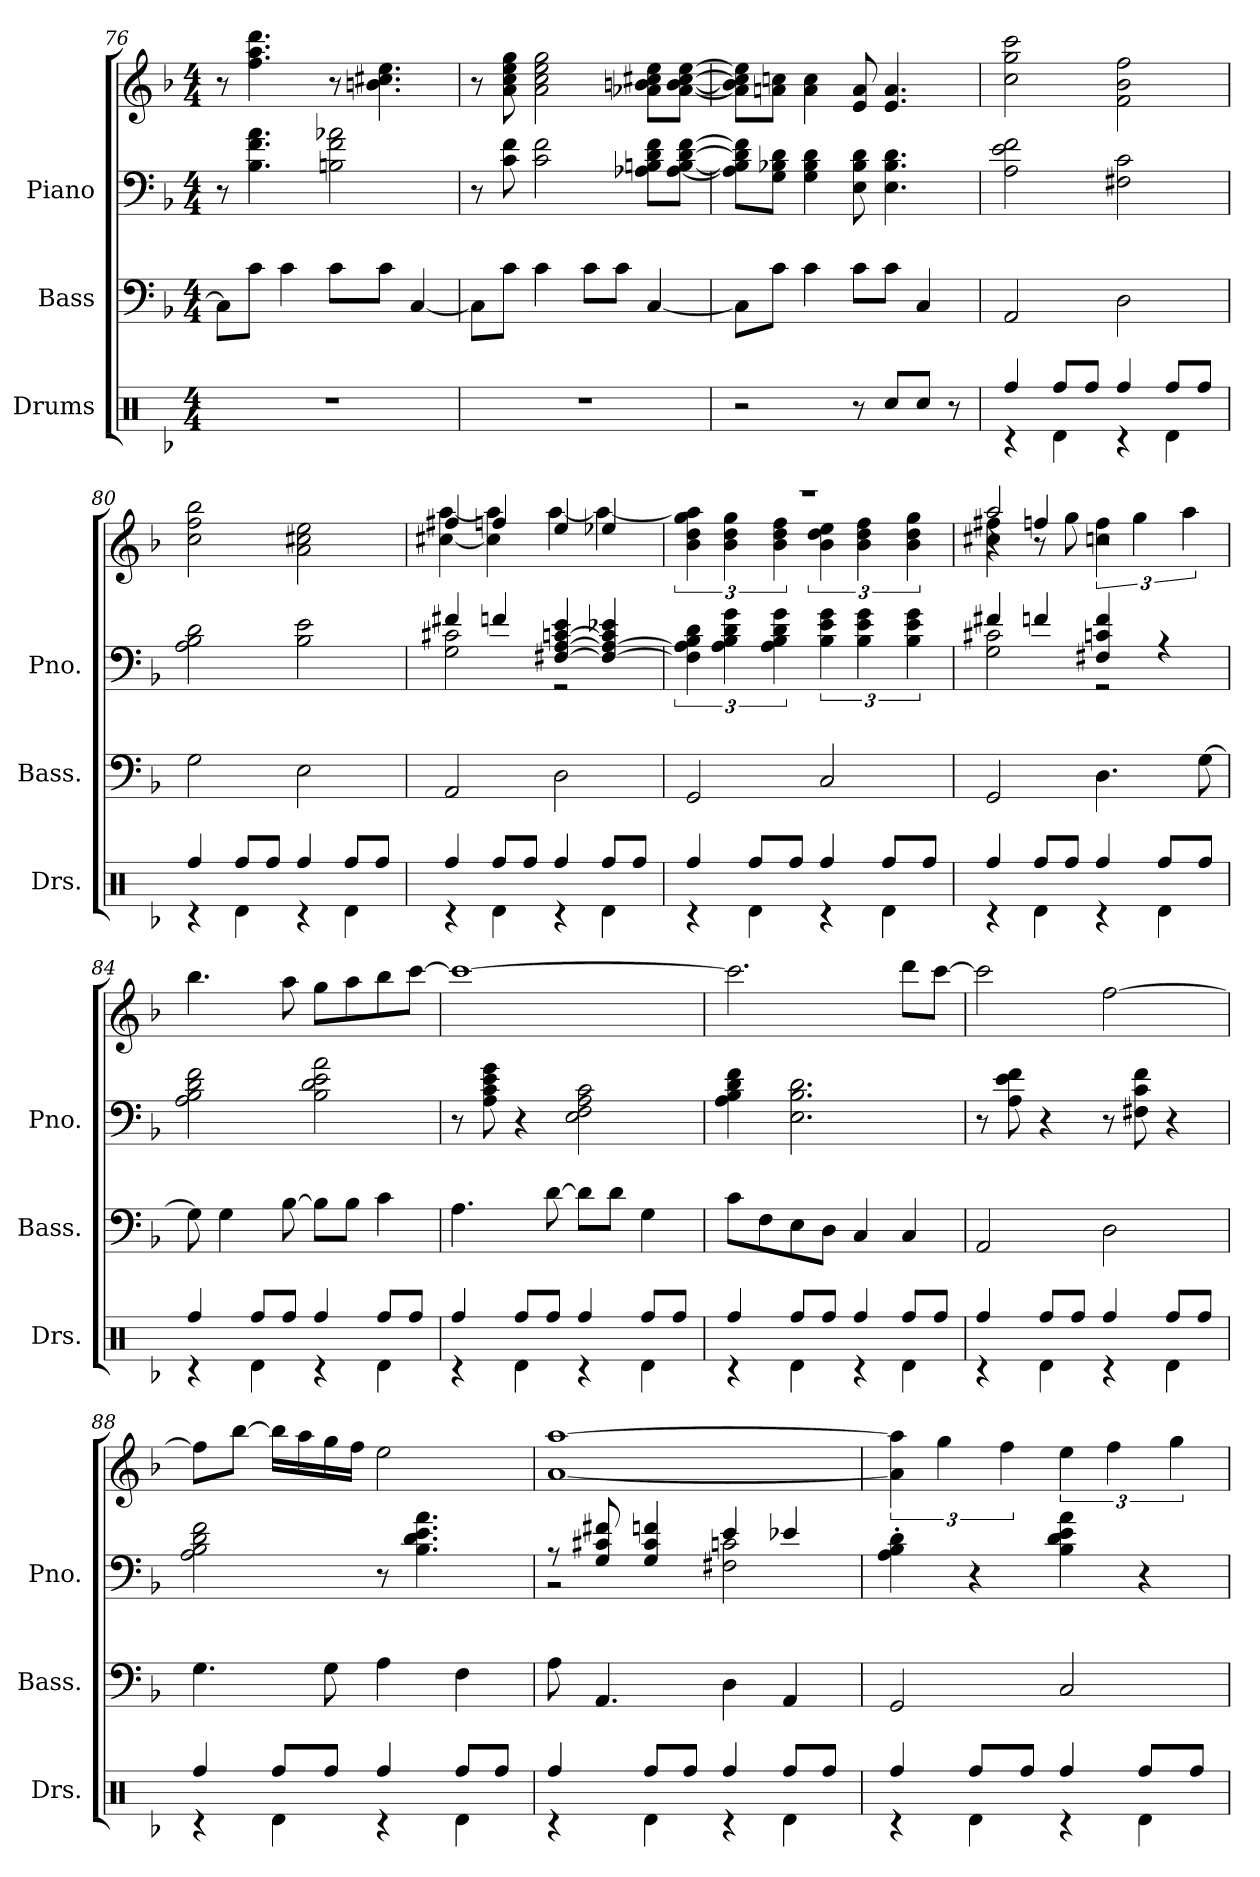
**kern	**kern	**kern	**kern
*part3	*part2	*part1	*part1
*staff4	*staff3	*staff2	*staff1
*I"Drums	*I"Bass	*I"Piano	*
*I'Drs.	*I'Bass.	*I'Pno.	*
*clefX	*clefF4	*clefF4	*clefG2
*	*ITrd7c12	*	*
*k[b-]	*k[b-]	*k[b-]	*k[b-]
*M4/4	*M4/4	*M4/4	*M4/4
=76	=76	=76	=76
1r	8CC\L]	8r	8r
.	8C\J	4.B-\ 4.f\ 4.a\	4.ff\ 4.aa\ 4.ddd\
.	4C\	.	.
.	8C\L	2Bn\ 2f\ 2a-X\	8r
.	8C\J	.	4.bn\ 4.cc#X\ 4.ee\
.	[4CC/	.	.
=77	=77	=77	=77
1r	8CC\L]	8r	8r
.	8C\J	8c\ 8f\	8a\ 8cc\ 8ee\ 8gg\
.	4C\	2c\ 2f\	2a\ 2cc\ 2ee\ 2gg\
.	8C\L	.	.
.	8C\J	.	.
.	[4CC/	8A-X\ 8Bn\ 8d\ 8f\L	8a-X\ 8bn\ 8cc#X\ 8ee\L
.	.	[8A-\ [8B\ [8d\ [8f\J	[8a-\ [8b\ [8cc#\ [8ee\J
=78	=78	=78	=78
2r	8CC\L]	8A-\] 8B\] 8d\] 8f\]L	8a-\] 8b\] 8cc#\] 8ee\]L
.	8C\J	8G\ 8B-X\ 8d\J	8an\ 8ccn\J
.	4C\	4G\ 4B-\ 4d\	4a\ 4cc\
8r	8C\L	8E\ 8B-\ 8d\	8e/ 8a/
8Rcc/L	8C\J	4.E\ 4.B-\ 4.d\	4.e/ 4.a/
8Rcc/J	4CC/	.	.
8r	.	.	.
!!LO:PB:g=z
=79	=79	=79	=79
*^	*	*	*
4Rff/	4r	2AAA/	2A\ 2e\ 2f\	2cc\ 2gg\ 2ccc\
8Rff/L	4Rd\	.	.	.
8Rff/J	.	.	.	.
4Rff/	4r	2DD\	2F#X\ 2c\	2f\ 2b-\ 2ff\
8Rff/L	4Rd\	.	.	.
8Rff/J	.	.	.	.
=80	=80	=80	=80	=80
4Rff/	4r	2GG\	2A\ 2B-\ 2d\	2cc\ 2ff\ 2bb-\
8Rff/L	4Rd\	.	.	.
8Rff/J	.	.	.	.
4Rff/	4r	2EE\	2B-\ 2e\	2a\ 2cc#X\ 2ee\
8Rff/L	4Rd\	.	.	.
8Rff/J	.	.	.	.
=81	=81	=81	=81	=81
*	*	*	*^	*^
4Rff/	4r	2AAA/	4f#X/	2G\ 2c#X\	4ff#X/	[4cc#X\ [4aa\
8Rff/L	4Rd\	.	4fn/	.	4ffn/	4cc#\] 4aa\]
8Rff/J	.	.	.	.	.	.
4Rff/	4r	2DD\	[4F#X/ [4A/ [4cn/ 4e/	2r	4ee/	[4aa\
8Rff/L	4Rd\	.	4F#/_ 4A/_ 4c/] 4e-X/	.	4ee-X/	4aa\_
8Rff/J	.	.	.	.	.	.
*	*	*	*v	*v	*	*
=82	=82	=82	=82	=82	=82
4Rff/	4r	2GGG/	6F#\] 6A\] 6B-\ 6d\	1r	6b-\ 6dd\ 6gg\ 6aa\]
.	.	.	6A\ 6B-\ 6d\ 6g\	.	6b-\ 6dd\ 6gg\
8Rff/L	4Rd\	.	.	.	.
.	.	.	6A\ 6B-\ 6d\ 6g\	.	6b-\ 6dd\ 6ff\
8Rff/J	.	.	.	.	.
4Rff/	4r	2CC/	6B-\ 6e\ 6g\	.	6b-\ 6dd\ 6ee\
.	.	.	6B-\ 6e\ 6g\	.	6b-\ 6dd\ 6ff\
8Rff/L	4Rd\	.	.	.	.
.	.	.	6B-\ 6e\ 6g\	.	6b-\ 6dd\ 6gg\
8Rff/J	.	.	.	.	.
!!LO:LB:g=z
=83	=83	=83	=83	=83	=83
*	*	*	*^	*	*^
4Rff/	4r	2GGG/	4f#X/	2G\ 2c#X\	2aa/	4cc#X\ 4ff#X\	4r
8Rff/L	4Rd\	.	4fn/	.	.	8r	4ffn/
8Rff/J	.	.	.	.	.	8gg\	.
4Rff/	4r	4.DD\	4F#X/ 4cn/ 4f/	2r	2r	6ccn\ 6ff\	2r
.	.	.	.	.	.	6gg\	.
8Rff/L	4Rd\	.	4r	.	.	.	.
.	.	.	.	.	.	6aa\	.
8Rff/J	.	[8GG\	.	.	.	.	.
*	*	*	*v	*v	*	*	*
*	*	*	*	*v	*v	*v
=84	=84	=84	=84	=84
4Rff/	4r	8GG\]	2A\ 2B-\ 2d\ 2f\	4.bb-\
.	.	4GG\	.	.
8Rff/L	4Rd\	.	.	.
8Rff/J	.	[8BB-\	.	8aa\
4Rff/	4r	8BB-\L]	2B-\ 2d\ 2e\ 2a\	8gg\L
.	.	8BB-\J	.	8aa\
8Rff/L	4Rd\	4C\	.	8bb-\
8Rff/J	.	.	.	[8ccc\J
=85	=85	=85	=85	=85
4Rff/	4r	4.AA\	8r	1ccc_
.	.	.	8A\ 8c\ 8e\ 8g\	.
8Rff/L	4Rd\	.	4r	.
8Rff/J	.	[8D\	.	.
4Rff/	4r	8D\L]	2E\ 2F\ 2A\ 2c\	.
.	.	8D\J	.	.
8Rff/L	4Rd\	4GG\	.	.
8Rff/J	.	.	.	.
=86	=86	=86	=86	=86
4Rff/	4r	8C\L	4A\ 4B-\ 4d\ 4f\	2.ccc\]
.	.	8FF\	.	.
8Rff/L	4Rd\	8EE\	2.E\ 2.B-\ 2.d\	.
8Rff/J	.	8DD\J	.	.
4Rff/	4r	4CC/	.	.
8Rff/L	4Rd\	4CC/	.	8ddd\L
8Rff/J	.	.	.	[8ccc\J
!!LO:LB:g=z
=87	=87	=87	=87	=87
4Rff/	4r	2AAA/	8r	2ccc\]
.	.	.	8A\ 8e\ 8f\	.
8Rff/L	4Rd\	.	4r	.
8Rff/J	.	.	.	.
4Rff/	4r	2DD\	8r	[2ff\
.	.	.	8F#X\ 8c\ 8f\	.
8Rff/L	4Rd\	.	4r	.
8Rff/J	.	.	.	.
=88	=88	=88	=88	=88
4Rff/	4r	4.GG\	2A\ 2B-\ 2d\ 2f\	8ff\L]
.	.	.	.	[8bb-\J
8Rff/L	4Rd\	.	.	16bb-\LL]
.	.	.	.	16aa\
8Rff/J	.	8GG\	.	16gg\
.	.	.	.	16ff\JJ
4Rff/	4r	4AA\	8r	2ee\
.	.	.	4.B-\ 4.d\ 4.e\ 4.a\	.
8Rff/L	4Rd\	4FF\	.	.
8Rff/J	.	.	.	.
=89	=89	=89	=89	=89
*	*	*	*^	*
4Rff/	4r	8AA\	8r	2r	[1a [1aa
.	.	4.AAA/	8G/ 8c#X/ 8f#X/	.	.
8Rff/L	4Rd\	.	4G/ 4c#/ 4fn/	.	.
8Rff/J	.	.	.	.	.
4Rff/	4r	4DD\	4e/	2F#X\ 2cn\	.
8Rff/L	4Rd\	4AAA/	4e-X/	.	.
8Rff/J	.	.	.	.	.
*	*	*	*v	*v	*
=90	=90	=90	=90	=90
4Rff/	4r	2GGG/	4A\' 4B-\' 4d\'	6a\] 6aa\]
.	.	.	.	6gg\
8Rff/L	4Rd\	.	4r	.
.	.	.	.	6ff\
8Rff/J	.	.	.	.
4Rff/	4r	2CC/	4B-\ 4d\ 4e\ 4a\	6ee\
.	.	.	.	6ff\
8Rff/L	4Rd\	.	4r	.
.	.	.	.	6gg\
8Rff/J	.	.	.	.
*v	*v	*	*	*
=	=	=	=
*-	*-	*-	*-
